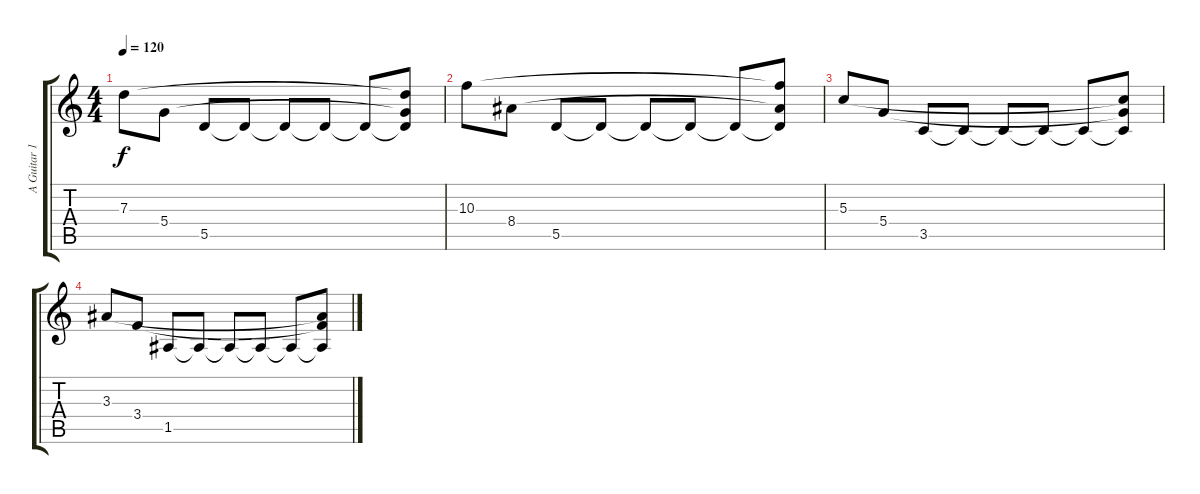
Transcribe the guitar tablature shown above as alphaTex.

\track ("A Guitar 1" "A Guitar 1") {instrument acousticguitarsteel}
\staff {score tabs}
\tuning (E4 B3 G3 D3 A2 E2) {hide}
\ts (4 4)
\tempo 120
\clef g2
\ks c
7.3.8{dy f} 5.4.8 5.5.8 5.5{t}.8 5.5{t}.8 5.5{t}.8 5.5{t}.8 (7.3{t} 5.4{t} 5.5{t}).8 |
10.3.8 8.4.8 5.5.8 5.5{t}.8 5.5{t}.8 5.5{t}.8 5.5{t}.8 (10.3{t} 8.4{t} 5.5{t}).8 |
5.3.8 5.4.8 3.5.8 3.5{t}.8 3.5{t}.8 3.5{t}.8 3.5{t}.8 (5.3{t} 5.4{t} 3.5{t}).8 |
3.3.8 3.4.8 1.5.8 1.5{t}.8 1.5{t}.8 1.5{t}.8 1.5{t}.8 (3.3{t} 3.4{t} 1.5{t}).8
